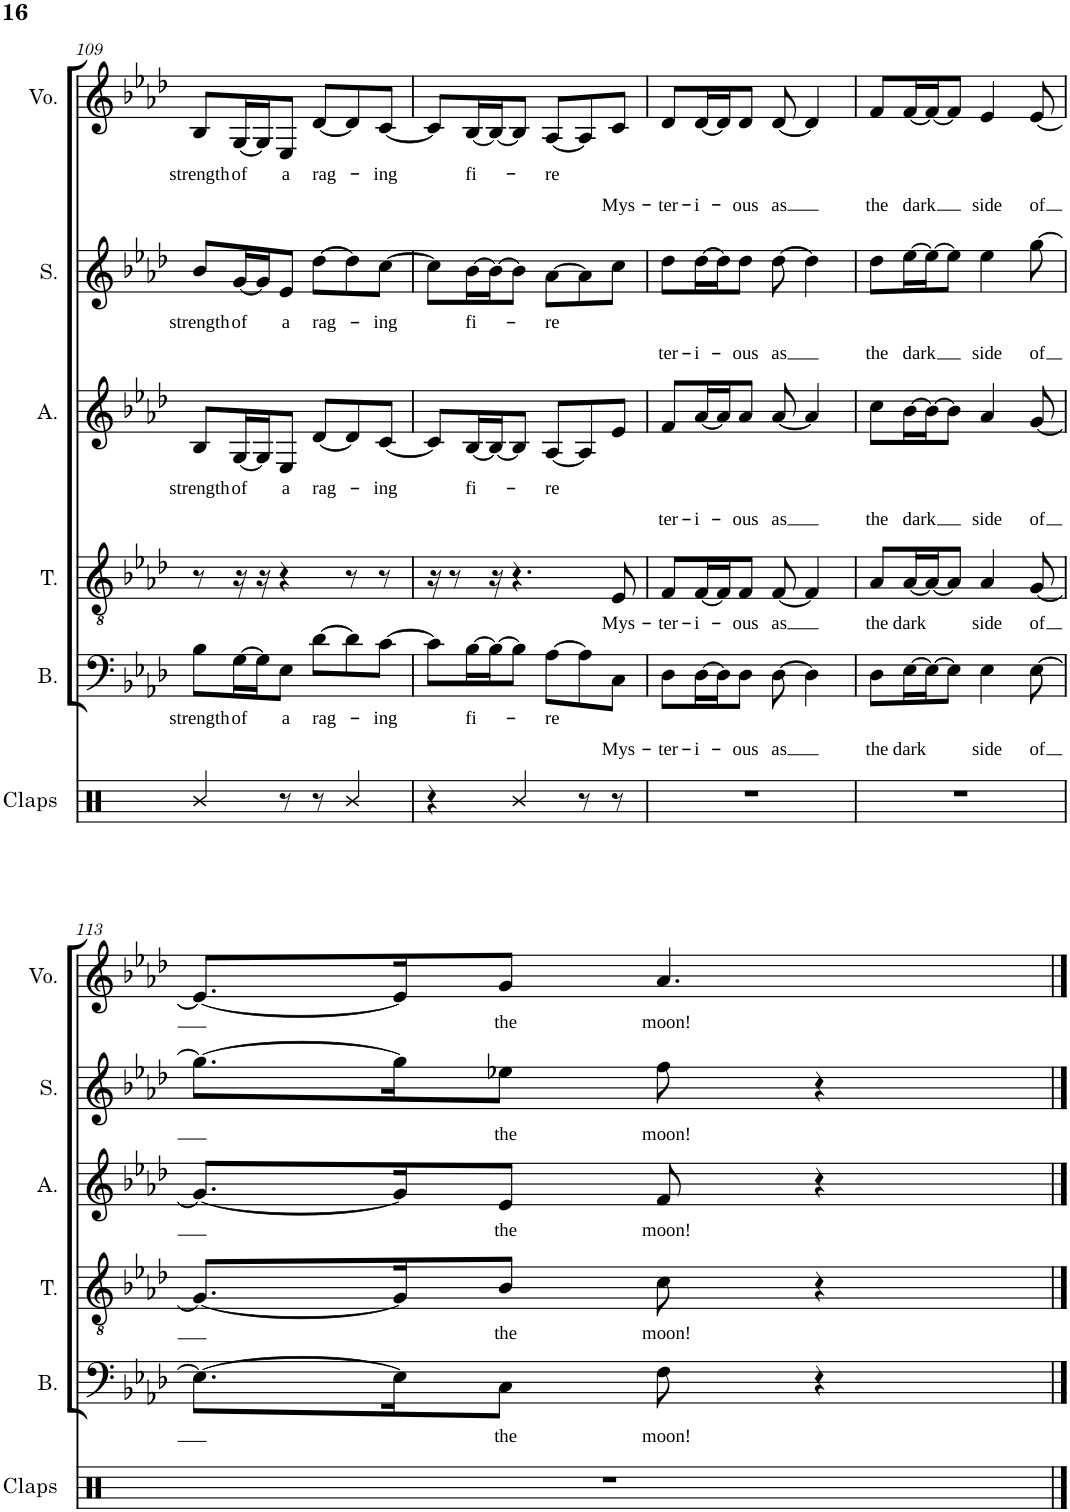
**kern	**kern	**text	**kern	**text	**kern	**text	**kern	**text	**kern	**text
*part6	*part5	*part5	*part4	*part4	*part3	*part3	*part2	*part2	*part1	*part1
*staff6	*staff5	*staff5	*staff4	*staff4	*staff3	*staff3	*staff2	*staff2	*staff1	*staff1
*I"Claps	*I"Bass	*	*I"Tenor	*	*I"Alto	*	*I"Soprano	*	*I"Voice	*
*I'Claps	*I'B.	*	*I'T.	*	*I'A.	*	*I'S.	*	*I'Vo.	*
!!LO:PB:g=z
*clefX	*clefF4	*	*clefGv2	*	*clefG2	*	*clefG2	*	*clefG2	*
*k[]	*k[b-e-a-d-]	*	*k[b-e-a-d-]	*	*k[b-e-a-d-]	*	*k[b-e-a-d-]	*	*k[b-e-a-d-]	*
*M6/8	*M6/8	*	*M6/8	*	*M6/8	*	*M6/8	*	*M6/8	*
=109	=109	=109	=109	=109	=109	=109	=109	=109	=109	=109
!	!	!LO:LY:b	!	!	!	!LO:LY:b	!	!LO:LY:b	!	!LO:LY:b
4R/	8B-\L	strength	8r	.	8B-/L	strength	8b-/L	strength	8B-/L	strength
!	!	!LO:LY:b	!	!	!	!LO:LY:b	!	!LO:LY:b	!	!LO:LY:b
.	[16G\L	of	16r	.	[16G/L	of	[16g/L	of	[16G/L	of
.	16G\J]	.	16r	.	16G/J]	.	16g/J]	.	16G/J]	.
!	!	!LO:LY:b	!	!	!	!LO:LY:b	!	!LO:LY:b	!	!LO:LY:b
8r	8E-\J	a	4r	.	8E-/J	a	8e-/J	a	8E-/J	a
!	!	!LO:LY:b	!	!	!	!LO:LY:b	!	!LO:LY:b	!	!LO:LY:b
8r	[8d-\L	rag-	.	.	[8d-/L	rag-	[8dd-\L	rag-	[8d-/L	rag-
4R/	8d-\]	.	8r	.	8d-/]	.	8dd-\]	.	8d-/]	.
!	!	!LO:LY:b	!	!	!	!LO:LY:b	!	!LO:LY:b	!	!LO:LY:b
.	[8c\J	-ing	8r	.	[8c/J	-ing	[8cc\J	-ing	[8c/J	-ing
=110	=110	=110	=110	=110	=110	=110	=110	=110	=110	=110
4r	8c\L]	.	16r	.	8c/L]	.	8cc\L]	.	8c/L]	.
.	.	.	8r	.	.	.	.	.	.	.
!	!	!LO:LY:b	!	!	!	!LO:LY:b	!	!LO:LY:b	!	!LO:LY:b
.	[16B-\L	fi-	.	.	[16B-/L	fi-	[16b-\L	fi-	[16B-/L	fi-
.	16B-\J_	.	16r	.	16B-/J_	.	16b-\J_	.	16B-/J_	.
4R/	8B-\J]	.	4.r	.	8B-/J]	.	8b-\J]	.	8B-/J]	.
!	!	!LO:LY:b	!	!	!	!LO:LY:b	!	!LO:LY:b	!	!LO:LY:b
.	[8A-\L	-re	.	.	[8A-/L	-re	[8a-\L	-re	[8A-/L	-re
8r	8A-\]	.	.	.	8A-/]	.	8a-\]	.	8A-/]	.
!	!	!LO:LY:b	!	!LO:LY:b	!	!	!	!	!	!LO:LY:b
8r	8C\J	Mys-	8E-/	Mys-	8e-/J	.	8cc\J	.	8c/J	Mys-
=111	=111	=111	=111	=111	=111	=111	=111	=111	=111	=111
!	!	!LO:LY:b	!	!LO:LY:b	!	!LO:LY:b	!	!LO:LY:b	!	!LO:LY:b
2.r	8D-\L	-ter-	8F/L	-ter-	8f/L	-ter-	8dd-\L	-ter-	8d-/L	-ter-
!	!	!LO:LY:b	!	!LO:LY:b	!	!LO:LY:b	!	!LO:LY:b	!	!LO:LY:b
.	[16D-\L	-i-	[16F/L	-i-	[16a-/L	-i-	[16dd-\L	-i-	[16d-/L	-i-
.	16D-\J]	.	16F/J]	.	16a-/J]	.	16dd-\J]	.	16d-/J]	.
!	!	!LO:LY:b	!	!LO:LY:b	!	!LO:LY:b	!	!LO:LY:b	!	!LO:LY:b
.	8D-\J	-ous	8F/J	-ous	8a-/J	-ous	8dd-\J	-ous	8d-/J	-ous
!	!	!LO:LY:b	!	!LO:LY:b	!	!LO:LY:b	!	!LO:LY:b	!	!LO:LY:b
.	[8D-\	as	[8F/	as	[8a-/	as	[8dd-\	as	[8d-/	as
.	4D-\]	.	4F/]	.	4a-/]	.	4dd-\]	.	4d-/]	.
=112	=112	=112	=112	=112	=112	=112	=112	=112	=112	=112
!	!	!LO:LY:b	!	!LO:LY:b	!	!LO:LY:b	!	!LO:LY:b	!	!LO:LY:b
2.r	8D-\L	the	8A-/L	the	8cc\L	the	8dd-\L	the	8f/L	the
!	!	!LO:LY:b	!	!LO:LY:b	!	!LO:LY:b	!	!LO:LY:b	!	!LO:LY:b
.	[16E-\L	dark	[16A-/L	dark	[16b-\L	dark	[16ee-\L	dark	[16f/L	dark
.	16E-\J_	.	16A-/J_	.	16b-\J_	.	16ee-\J_	.	16f/J_	.
.	8E-\J]	.	8A-/J]	.	8b-\J]	.	8ee-\J]	.	8f/J]	.
!	!	!LO:LY:b	!	!LO:LY:b	!	!LO:LY:b	!	!LO:LY:b	!	!LO:LY:b
.	4E-\	side	4A-/	side	4a-/	side	4ee-\	side	4e-/	side
!	!	!LO:LY:b	!	!LO:LY:b	!	!LO:LY:b	!	!LO:LY:b	!	!LO:LY:b
.	[8E-\	of	[8G/	of	[8g/	of	[8gg\	of	[8e-/	of
!!LO:LB:g=z
=113	=113	=113	=113	=113	=113	=113	=113	=113	=113	=113
2.r	8.E-\L_	.	8.G/L_	.	8.g/L_	.	8.gg\L_	.	8.e-/L_	.
.	16E-\K]	.	16G/K]	.	16g/K]	.	16gg\K]	.	16e-/K]	.
!	!	!LO:LY:b	!	!LO:LY:b	!	!LO:LY:b	!	!LO:LY:b	!	!LO:LY:b
.	8C\J	the	8B-/J	the	8e-/J	the	8ee-X\J	the	8g/J	the
!	!	!LO:LY:b	!	!LO:LY:b	!	!LO:LY:b	!	!LO:LY:b	!	!LO:LY:b
.	8F\	moon!	8c\	moon!	8f/	moon!	8ff\	moon!	4.a-/	moon!
.	4r	.	4r	.	4r	.	4r	.	.	.
==	==	==	==	==	==	==	==	==	==	==
*-	*-	*-	*-	*-	*-	*-	*-	*-	*-	*-
